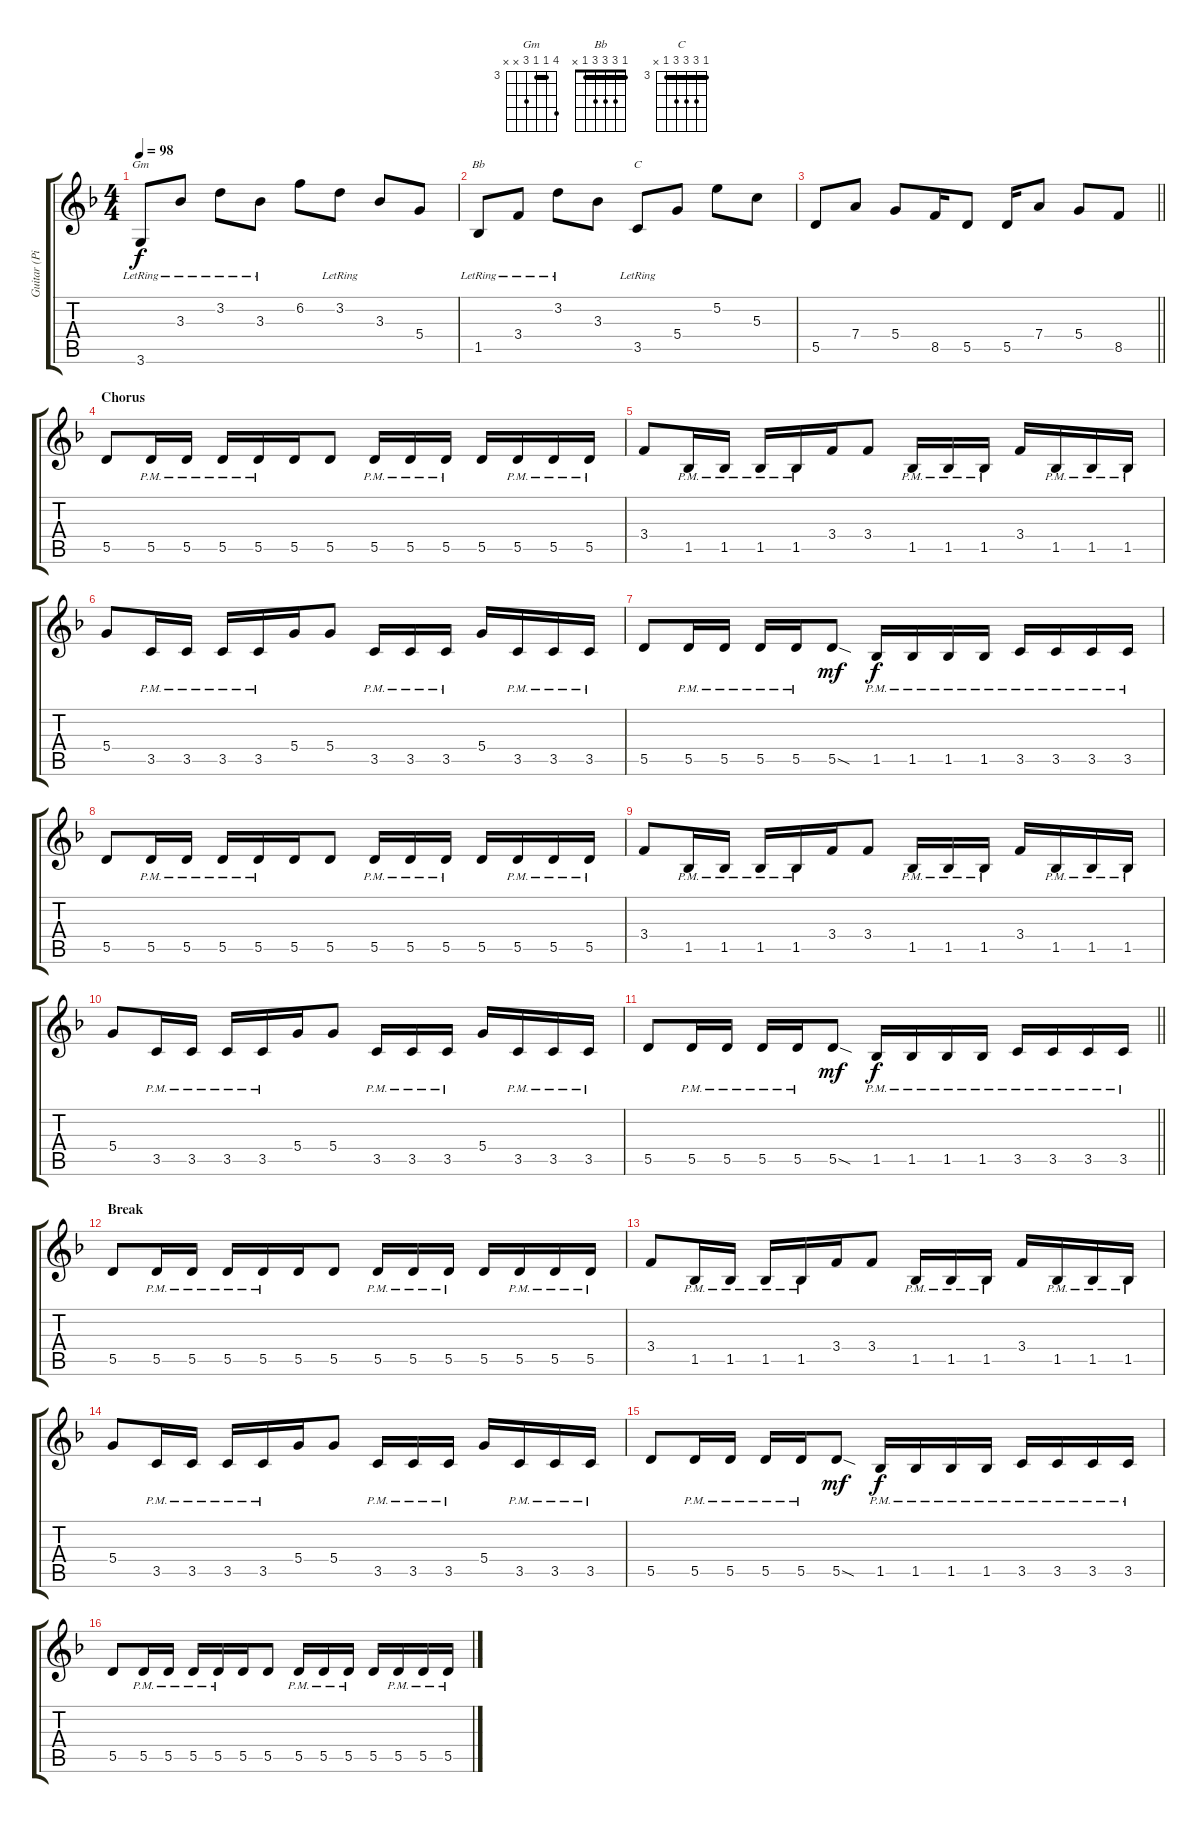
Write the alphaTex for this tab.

\track ("Guitar (Piret)" "Guitar (Pi") {instrument overdrivenguitar}
\staff {score tabs}
\tuning (E4 B3 G3 D3 A2 E2) {hide}
\chord ("Gm" 6 3 3 5 x x) {firstfret 3 barre 3}
\chord ("Bb" 1 3 3 3 1 x) {barre 1}
\chord ("C" 3 5 5 5 3 x) {firstfret 3 barre 3}
\ts (4 4)
\tempo 98
\clef g2
\ks f
3.6{lr}.8{ch "Gm" dy f} 3.3{lr}.8 3.2{lr}.8 3.3{lr}.8 6.2.8 3.2{lr}.8 3.3.8 5.4.8 |
1.5{lr}.8{ch "Bb"} 3.4{lr}.8 3.2{lr}.8 3.3.8 3.5{lr}.8{ch "C"} 5.4.8 5.2.8 5.3.8 |
\barLineRight lightlight
5.5.8{instrument overdrivenguitar} 7.4.8 5.4.8 8.5.16 5.5.8 5.5.16 7.4.8 5.4.8 8.5.8 |
\section ("" "Chorus")
5.5.8 5.5{pm}.16 5.5{pm}.16 5.5{pm}.16 5.5{pm}.16 5.5.16 5.5.8 5.5{pm}.16 5.5{pm}.16 5.5{pm}.16 5.5.16 5.5{pm}.16 5.5{pm}.16 5.5{pm}.16 |
3.4.8 1.5{pm}.16 1.5{pm}.16 1.5{pm}.16 1.5{pm}.16 3.4.16 3.4.8 1.5{pm}.16 1.5{pm}.16 1.5{pm}.16 3.4.16 1.5{pm}.16 1.5{pm}.16 1.5{pm}.16 |
5.4.8 3.5{pm}.16 3.5{pm}.16 3.5{pm}.16 3.5{pm}.16 5.4.16 5.4.8 3.5{pm}.16 3.5{pm}.16 3.5{pm}.16 5.4.16 3.5{pm}.16 3.5{pm}.16 3.5{pm}.16 |
5.5.8 5.5{pm}.16 5.5{pm}.16 5.5{pm}.16 5.5{pm}.16 5.5{sod}.8{dy mf} 1.5{pm}.16{dy f} 1.5{pm}.16 1.5{pm}.16 1.5{pm}.16 3.5{pm}.16 3.5{pm}.16 3.5{pm}.16 3.5{pm}.16 |
5.5.8 5.5{pm}.16 5.5{pm}.16 5.5{pm}.16 5.5{pm}.16 5.5.16 5.5.8 5.5{pm}.16 5.5{pm}.16 5.5{pm}.16 5.5.16 5.5{pm}.16 5.5{pm}.16 5.5{pm}.16 |
3.4.8 1.5{pm}.16 1.5{pm}.16 1.5{pm}.16 1.5{pm}.16 3.4.16 3.4.8 1.5{pm}.16 1.5{pm}.16 1.5{pm}.16 3.4.16 1.5{pm}.16 1.5{pm}.16 1.5{pm}.16 |
5.4.8 3.5{pm}.16 3.5{pm}.16 3.5{pm}.16 3.5{pm}.16 5.4.16 5.4.8 3.5{pm}.16 3.5{pm}.16 3.5{pm}.16 5.4.16 3.5{pm}.16 3.5{pm}.16 3.5{pm}.16 |
\barLineRight lightlight
5.5.8 5.5{pm}.16 5.5{pm}.16 5.5{pm}.16 5.5{pm}.16 5.5{sod}.8{dy mf} 1.5{pm}.16{dy f} 1.5{pm}.16 1.5{pm}.16 1.5{pm}.16 3.5{pm}.16 3.5{pm}.16 3.5{pm}.16 3.5{pm}.16 |
\section ("" "Break")
5.5.8 5.5{pm}.16 5.5{pm}.16 5.5{pm}.16 5.5{pm}.16 5.5.16 5.5.8 5.5{pm}.16 5.5{pm}.16 5.5{pm}.16 5.5.16 5.5{pm}.16 5.5{pm}.16 5.5{pm}.16 |
3.4.8 1.5{pm}.16 1.5{pm}.16 1.5{pm}.16 1.5{pm}.16 3.4.16 3.4.8 1.5{pm}.16 1.5{pm}.16 1.5{pm}.16 3.4.16 1.5{pm}.16 1.5{pm}.16 1.5{pm}.16 |
5.4.8 3.5{pm}.16 3.5{pm}.16 3.5{pm}.16 3.5{pm}.16 5.4.16 5.4.8 3.5{pm}.16 3.5{pm}.16 3.5{pm}.16 5.4.16 3.5{pm}.16 3.5{pm}.16 3.5{pm}.16 |
5.5.8 5.5{pm}.16 5.5{pm}.16 5.5{pm}.16 5.5{pm}.16 5.5{sod}.8{dy mf} 1.5{pm}.16{dy f} 1.5{pm}.16 1.5{pm}.16 1.5{pm}.16 3.5{pm}.16 3.5{pm}.16 3.5{pm}.16 3.5{pm}.16 |
5.5.8 5.5{pm}.16 5.5{pm}.16 5.5{pm}.16 5.5{pm}.16 5.5.16 5.5.8 5.5{pm}.16 5.5{pm}.16 5.5{pm}.16 5.5.16 5.5{pm}.16 5.5{pm}.16 5.5{pm}.16
